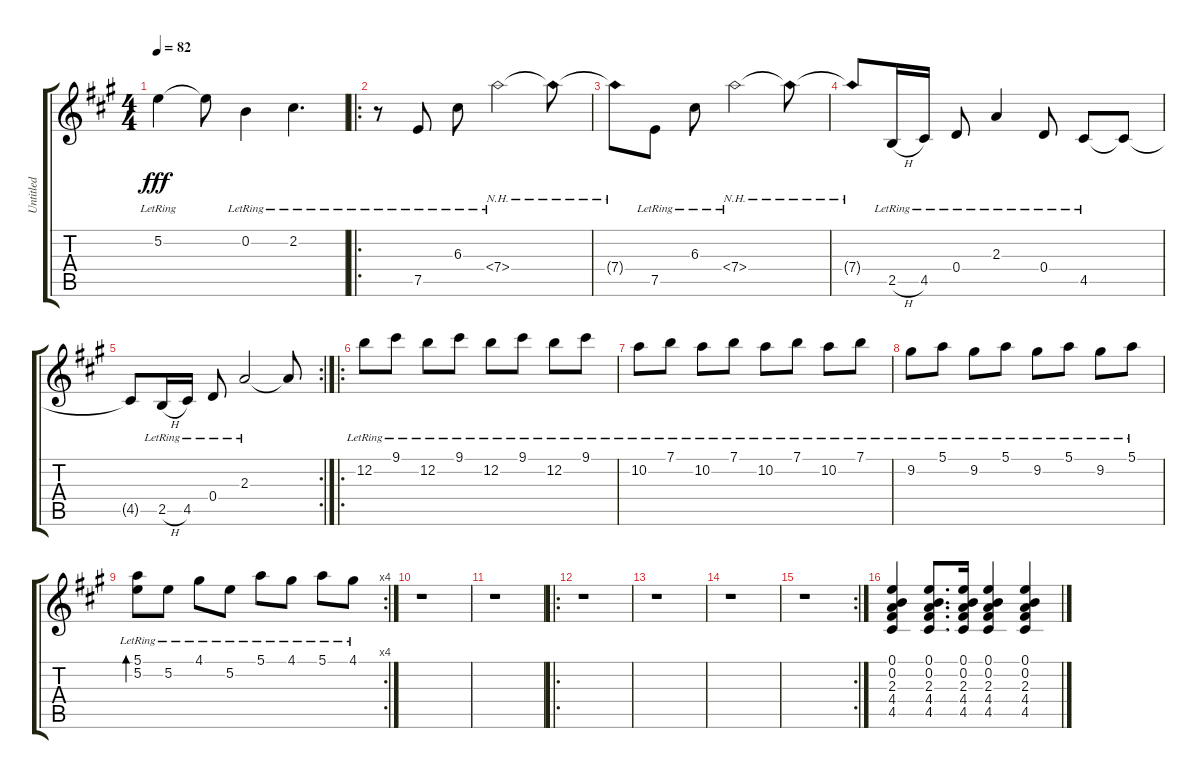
\track ("Untitled" "Untitled") {instrument electricguitarjazz}
\staff {score tabs}
\tuning (E4 B3 G3 D3 A2 E2) {hide}
\ts (4 4)
\tempo 82
\clef g2
\ks a
5.2{lr}.4{dy fff} 5.2{t}.8 0.2{lr}.4 2.2{lr}.4{d} |
\ro
r.8 7.5{lr}.8 6.3{lr}.8 7.4{nh lr}.2 7.4{nh t}.8 |
7.4{nh t}.8 7.5{lr}.8 6.3{lr}.8 7.4{nh lr}.2 7.4{nh t}.8 |
7.4{nh t}.8 2.5{h lr}.16 4.5{lr}.16 0.4{lr}.8 2.3{lr}.4 0.4{lr}.8 4.5{lr}.8 4.5{t}.8 |
\rc 2
4.5{t}.8 2.5{h lr}.16 4.5{lr}.16 0.4{lr}.8 2.3{lr}.2 2.3{t}.8 |
\ro
12.2{lr}.8 9.1{lr}.8 12.2{lr}.8 9.1{lr}.8 12.2{lr}.8 9.1{lr}.8 12.2{lr}.8 9.1{lr}.8 |
10.2{lr}.8 7.1{lr}.8 10.2{lr}.8 7.1{lr}.8 10.2{lr}.8 7.1{lr}.8 10.2{lr}.8 7.1{lr}.8 |
9.2{lr}.8 5.1{lr}.8 9.2{lr}.8 5.1{lr}.8 9.2{lr}.8 5.1{lr}.8 9.2{lr}.8 5.1{lr}.8 |
\rc 4
(5.1{lr} 5.2{lr}).8{bd 30} 5.2{lr}.8 4.1{lr}.8 5.2{lr}.8 5.1{lr}.8 4.1{lr}.8 5.1{lr}.8 4.1{lr}.8 |
r.1 |
r.1 |
\ro
r.1 |
r.1 |
r.1 |
\rc 2
r.1 |
(0.1 0.2 2.3 4.4 4.5).4 (0.1 0.2 2.3 4.4 4.5).8{d} (0.1 0.2 2.3 4.4 4.5).16 (0.1 0.2 2.3 4.4 4.5).4 (0.1 0.2 2.3 4.4 4.5).4
